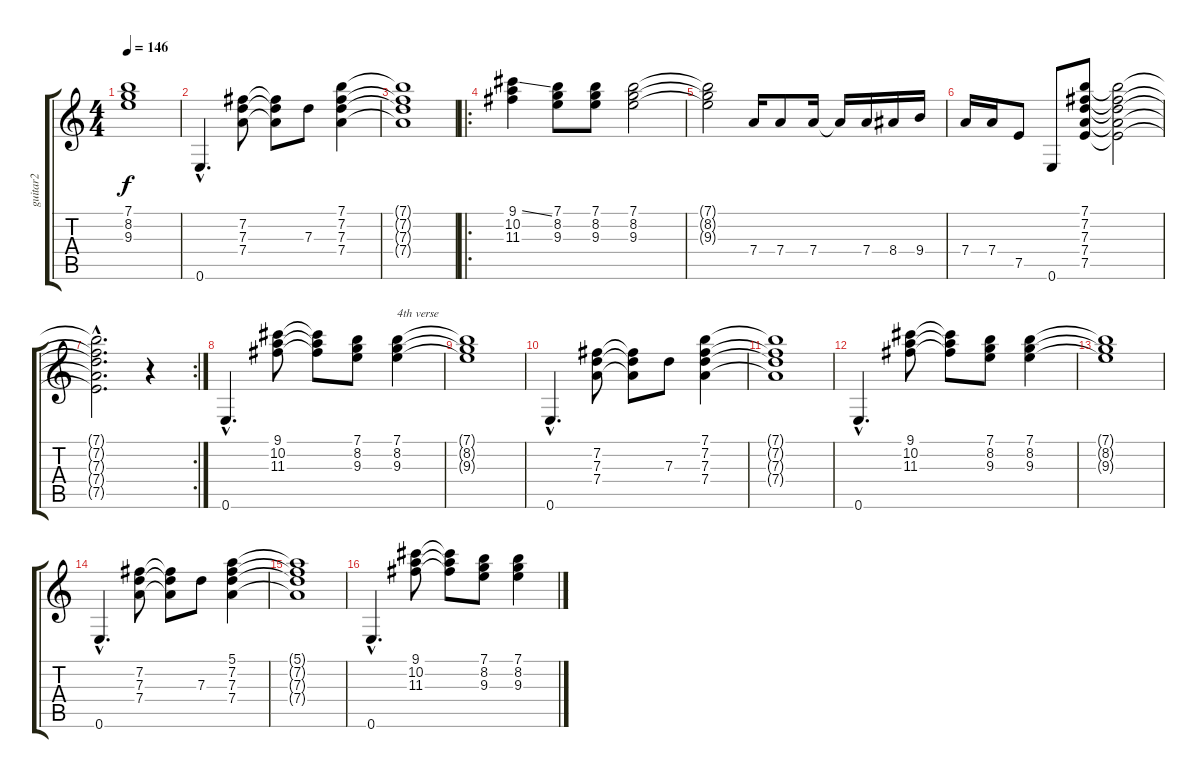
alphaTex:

\track ("guitar2" "guitar2") {instrument overdrivenguitar}
\staff {score tabs}
\tuning (E4 B3 G3 D3 A2 E2) {hide}
\ts (4 4)
\tempo 146
\clef g2
\ks c
(7.1{t} 8.2{t} 9.3{t}).1{dy f} |
0.6{hac}.4{d} (7.2 7.3 7.4).8 (7.2{t} 7.3{t} 7.4{t}).8 7.3.8 (7.1 7.2 7.3 7.4).4 |
(7.1{t} 7.2{t} 7.3{t} 7.4{t}).1 |
\ro
(9.1{ss} 10.2 11.3).4 (7.1 8.2 9.3).8 (7.1 8.2 9.3).8 (7.1 8.2 9.3).2 |
(7.1{t} 8.2{t} 9.3{t}).2 7.4.16 7.4.8 7.4.16 7.4{t}.16 7.4.16 8.4.16 9.4.16 |
7.4.16 7.4.16 7.5.8 0.6.8 (7.1 7.2 7.3 7.4 7.5).8 (7.1{t} 7.2{t} 7.3{t} 7.4{t} 7.5{t}).2 |
\rc 2
(7.1{hac t} 7.2{hac t} 7.3{hac t} 7.4{hac t} 7.5{hac t}).2{d} r.4 |
0.6{hac}.4{d} (9.1 10.2 11.3).8 (9.1{t} 10.2{t} 11.3{t}).8 (7.1 8.2 9.3).8 (7.1 8.2 9.3).4{txt "4th verse"} |
(7.1{t} 8.2{t} 9.3{t}).1 |
0.6{hac}.4{d} (7.2 7.3 7.4).8 (7.2{t} 7.3{t} 7.4{t}).8 7.3.8 (7.1 7.2 7.3 7.4).4 |
(7.1{t} 7.2{t} 7.3{t} 7.4{t}).1 |
0.6{hac}.4{d} (9.1 10.2 11.3).8 (9.1{t} 10.2{t} 11.3{t}).8 (7.1 8.2 9.3).8 (7.1 8.2 9.3).4 |
(7.1{t} 8.2{t} 9.3{t}).1 |
0.6{hac}.4{d} (7.2 7.3 7.4).8 (7.2{t} 7.3{t} 7.4{t}).8 7.3.8 (5.1 7.2 7.3 7.4).4 |
(5.1{t} 7.2{t} 7.3{t} 7.4{t}).1 |
0.6{hac}.4{d} (9.1 10.2 11.3).8 (9.1{t} 10.2{t} 11.3{t}).8 (7.1 8.2 9.3).8 (7.1 8.2 9.3).4
